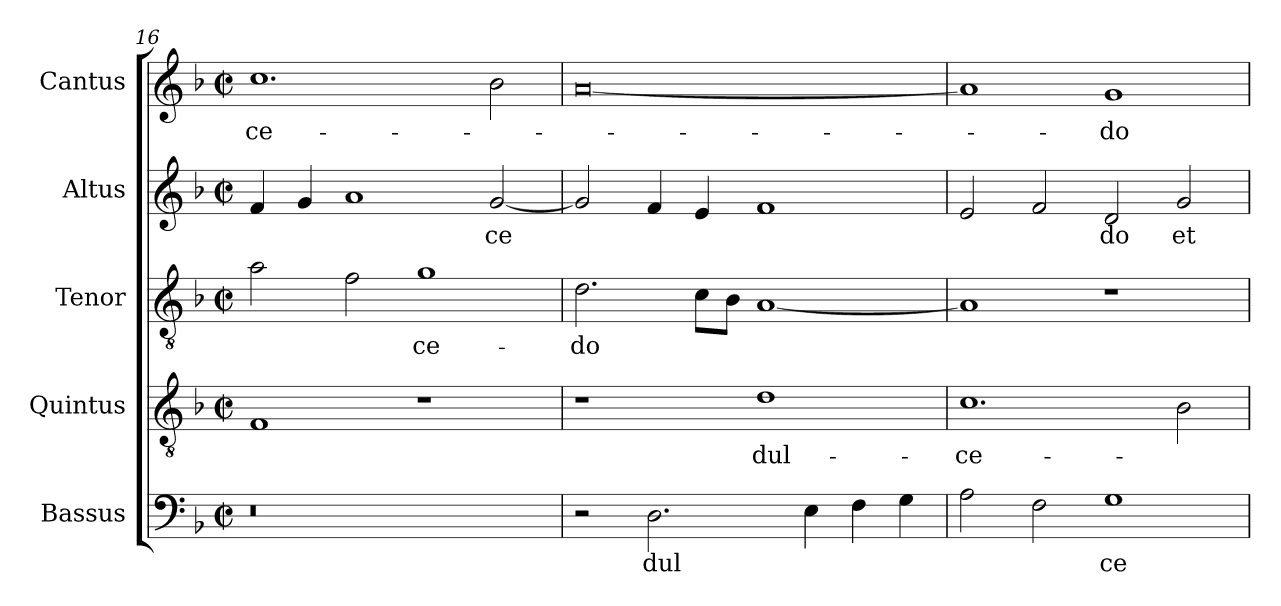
**kern	**text	**kern	**text	**kern	**text	**kern	**text	**kern	**text
*part5	*part5	*part4	*part4	*part3	*part3	*part2	*part2	*part1	*part1
*staff5	*staff5	*staff4	*staff4	*staff3	*staff3	*staff2	*staff2	*staff1	*staff1
*I"Bassus	*	*I"Quintus	*	*I"Tenor	*	*I"Altus	*	*I"Cantus	*
*clefF4	*	*clefGv2	*	*clefGv2	*	*clefG2	*	*clefG2	*
*k[b-]	*	*k[b-]	*	*k[b-]	*	*k[b-]	*	*k[b-]	*
*F:	*	*F:	*	*F:	*	*F:	*	*F:	*
*M2/2	*	*M2/2	*	*M2/2	*	*M2/2	*	*M2/2	*
*met(c|)	*	*met(c|)	*	*met(c|)	*	*met(c|)	*	*met(c|)	*
=16	=16	=16	=16	=16	=16	=16	=16	=16	=16
!	!	!	!	!	!	!	!	!	!LO:LY:b:cj
0r	.	1F	.	2a\	.	4f/	.	1.cc	-ce-
.	.	.	.	.	.	4g/	.	.	.
.	.	.	.	2f\	.	1a	.	.	.
!	!	!	!	!	!LO:LY:b:cj	!	!	!	!
.	.	1r	.	1g	-ce-	.	.	.	.
!	!	!	!	!	!	!	!LO:LY:b:cj	!	!
.	.	.	.	.	.	[>2g/	ce	2b-\	.
!!LO:PB:g=z
=17	=17	=17	=17	=17	=17	=17	=17	=17	=17
!	!	!	!	!	!LO:LY:b:cj	!	!	!	!
2r	.	1r	.	2.d\	-do	2g/]	.	[<0a	.
!	!LO:LY:b	!	!	!	!	!	!	!	!
2.D\	dul	.	.	.	.	4f/	.	.	.
.	.	.	.	8c\L	.	4e/	.	.	.
.	.	.	.	8B-\J	.	.	.	.	.
!	!	!	!LO:LY:b:cj	!	!	!	!	!	!
.	.	1d	dul-	[<1A	.	1f	.	.	.
4E\	.	.	.	.	.	.	.	.	.
4F\	.	.	.	.	.	.	.	.	.
4G\	.	.	.	.	.	.	.	.	.
=18	=18	=18	=18	=18	=18	=18	=18	=18	=18
!	!	!	!LO:LY:b:cj	!	!	!	!	!	!
2A\	.	1.c	-ce-	1A]	.	2e/	.	1a]	.
2F\	.	.	.	.	.	2f/	.	.	.
!	!LO:LY:b:cj	!	!	!	!	!	!LO:LY:b:cj	!	!LO:LY:b:cj
1G	ce	.	.	1r	.	2d/	do	1g	-do
!	!	!	!	!	!	!	!LO:LY:b:cj	!	!
.	.	2B-\	.	.	.	2g/	et	.	.
=	=	=	=	=	=	=	=	=	=
*-	*-	*-	*-	*-	*-	*-	*-	*-	*-
